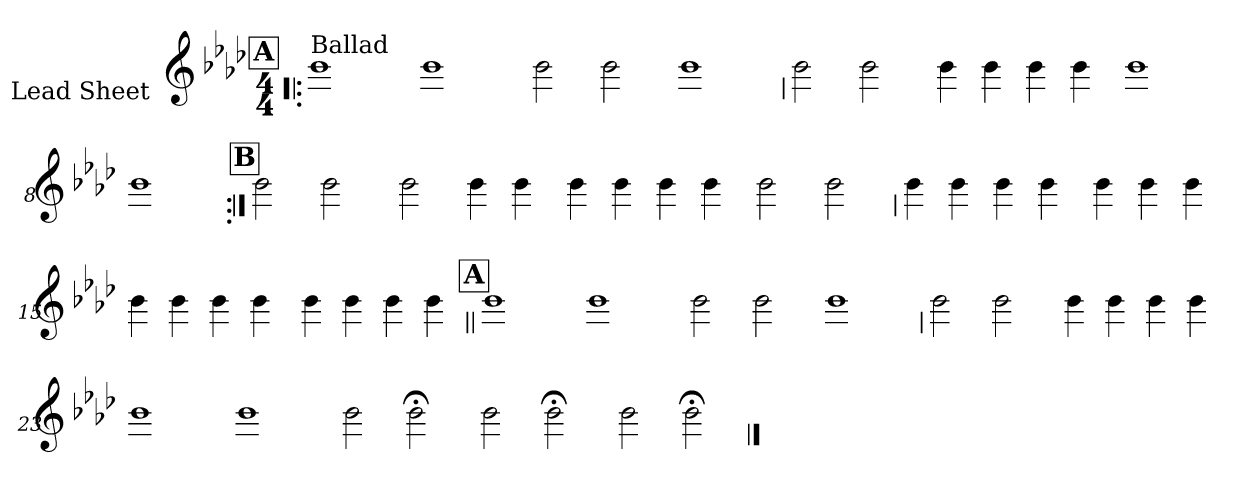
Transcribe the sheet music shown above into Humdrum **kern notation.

**kern
*part1
*staff1
*I"Lead Sheet
*stria0
*clefG2
*k[b-e-a-d-]
*A-:
*M4/4
!!LO:REH:place=s1:a:t=A
=1!|:
!LO:TX:a:t=Ballad
1b-
=2-
1b-
=3-
2b-
2b-
=4-
1b-
!!LO:LB:g=z
=5
2b-
2b-
=6-
4b-
4b-
4b-
4b-
=7-
1b-
=8-
1b-
!!LO:LB:g=z
!!LO:REH:place=s1:a:t=B
=9:|!
2b-
2b-
=10-
2b-
4b-
4b-
=11-
4b-
4b-
4b-
4b-
=12-
2b-
2b-
!!LO:LB:g=z
=13
4b-
4b-
4b-
4b-
=14-
4b-
4b-
4b-
=15-
4b-
4b-
4b-
4b-
=16-
4b-
4b-
4b-
4b-
!!LO:LB:g=z
!!LO:REH:place=s1:a:t=A
=17||
1b-
=18-
1b-
=19-
2b-
2b-
=20-
1b-
!!LO:LB:g=z
=21
2b-
2b-
=22-
4b-
4b-
4b-
4b-
=23-
1b-
=24-
1b-
=25-
2b-
2b-;
=26-
2b-
2b-;
=27-
2b-
2b-;
==
*-
